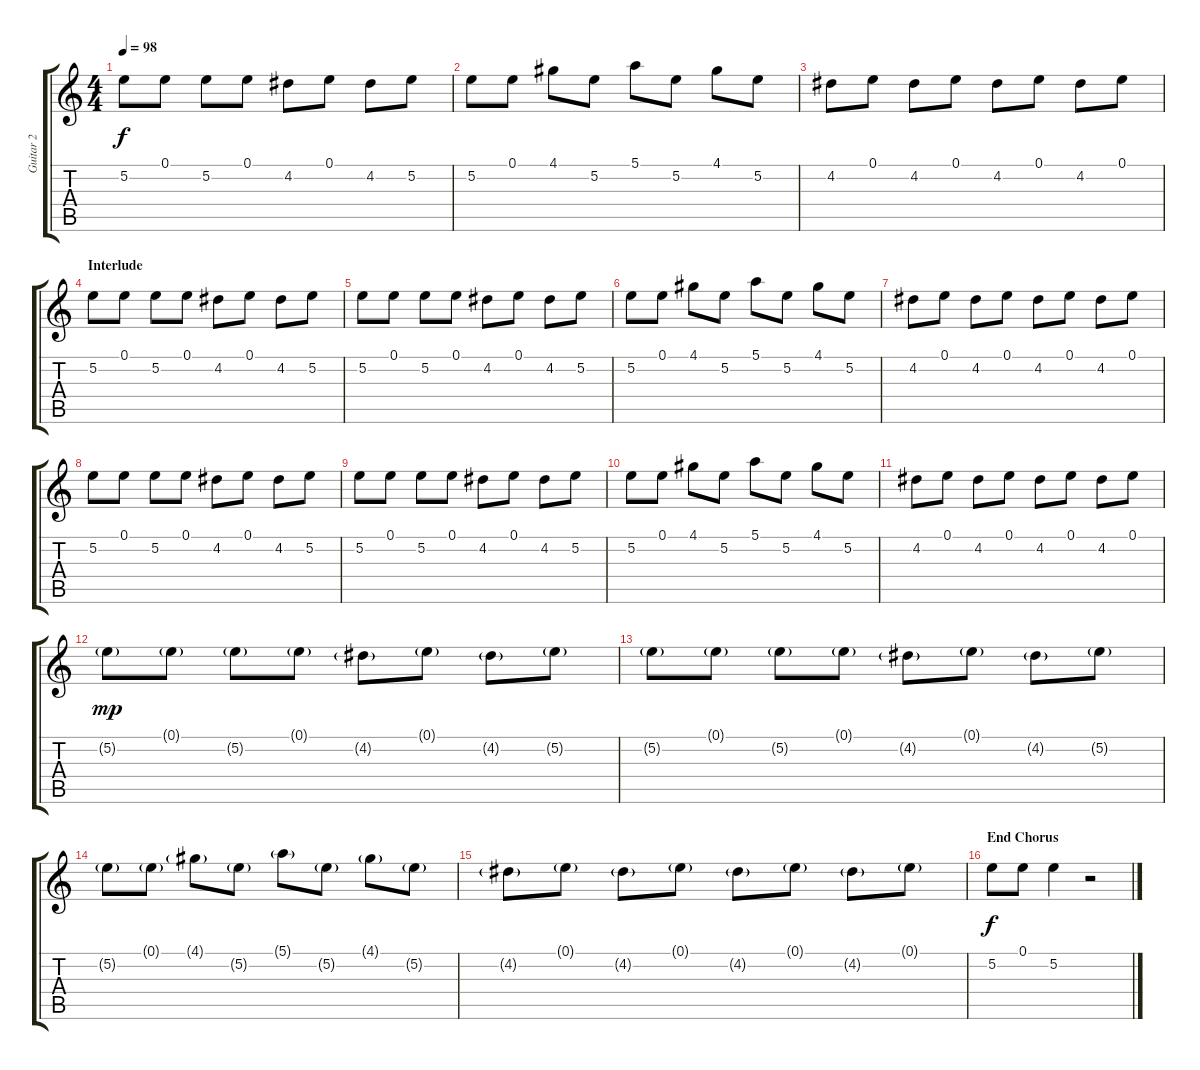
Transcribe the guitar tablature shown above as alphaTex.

\track ("Guitar 2" "Guitar 2") {instrument acousticguitarsteel}
\staff {score tabs}
\tuning (E4 B3 G3 D3 A2 E2) {hide}
\ts (4 4)
\tempo 98
\clef g2
\ks c
5.2.8{dy f} 0.1.8 5.2.8 0.1.8 4.2.8 0.1.8 4.2.8 5.2.8 |
5.2.8 0.1.8 4.1.8 5.2.8 5.1.8 5.2.8 4.1.8 5.2.8 |
4.2.8 0.1.8 4.2.8 0.1.8 4.2.8 0.1.8 4.2.8 0.1.8 |
\section ("" "Interlude")
5.2.8{volume 12} 0.1.8 5.2.8 0.1.8 4.2.8 0.1.8 4.2.8 5.2.8 |
5.2.8 0.1.8 5.2.8 0.1.8 4.2.8 0.1.8 4.2.8 5.2.8 |
5.2.8 0.1.8 4.1.8 5.2.8 5.1.8 5.2.8 4.1.8 5.2.8 |
4.2.8 0.1.8 4.2.8 0.1.8 4.2.8 0.1.8 4.2.8 0.1.8 |
5.2.8{volume 12} 0.1.8 5.2.8 0.1.8 4.2.8 0.1.8 4.2.8 5.2.8 |
5.2.8 0.1.8 5.2.8 0.1.8 4.2.8 0.1.8 4.2.8 5.2.8 |
5.2.8 0.1.8 4.1.8 5.2.8 5.1.8 5.2.8 4.1.8 5.2.8 |
4.2.8 0.1.8 4.2.8 0.1.8 4.2.8 0.1.8 4.2.8 0.1.8 |
5.2{g}.8{dy mp volume 12} 0.1{g}.8 5.2{g}.8 0.1{g}.8 4.2{g}.8 0.1{g}.8 4.2{g}.8 5.2{g}.8 |
5.2{g}.8 0.1{g}.8 5.2{g}.8 0.1{g}.8 4.2{g}.8 0.1{g}.8 4.2{g}.8 5.2{g}.8 |
5.2{g}.8 0.1{g}.8 4.1{g}.8 5.2{g}.8 5.1{g}.8 5.2{g}.8 4.1{g}.8 5.2{g}.8 |
4.2{g}.8 0.1{g}.8 4.2{g}.8 0.1{g}.8 4.2{g}.8 0.1{g}.8 4.2{g}.8 0.1{g}.8 |
\section ("" "End Chorus")
5.2.8{dy f} 0.1.8 5.2.4 r.2
